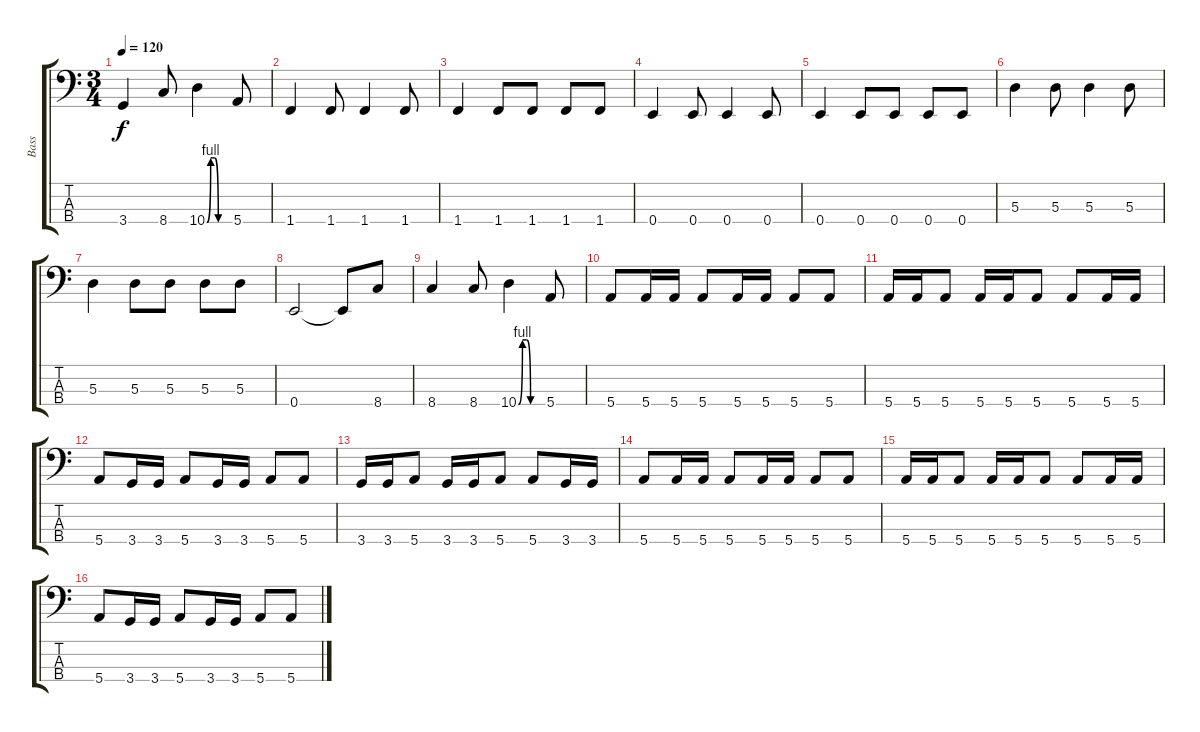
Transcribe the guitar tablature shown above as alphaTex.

\track ("Bass" "Bass") {instrument electricbassfinger}
\staff {score tabs}
\tuning (G2 D2 A1 E1) {hide}
\ts (3 4)
\tempo 120
\clef f4
\ks c
3.4.4{dy f} 8.4.8 10.4{be (custom 0 0 10 4 20 4 30 0 60 0)}.4 5.4.8 |
1.4.4 1.4.8 1.4.4 1.4.8 |
1.4.4 1.4.8 1.4.8 1.4.8 1.4.8 |
0.4.4 0.4.8 0.4.4 0.4.8 |
0.4.4 0.4.8 0.4.8 0.4.8 0.4.8 |
5.3.4 5.3.8 5.3.4 5.3.8 |
5.3.4 5.3.8 5.3.8 5.3.8 5.3.8 |
0.4.2 0.4{t}.8 8.4.8 |
8.4.4 8.4.8 10.4{be (custom 0 0 10 4 20 4 30 0 60 0)}.4 5.4.8 |
5.4.8 5.4.16 5.4.16 5.4.8 5.4.16 5.4.16 5.4.8 5.4.8 |
5.4.16 5.4.16 5.4.8 5.4.16 5.4.16 5.4.8 5.4.8 5.4.16 5.4.16 |
5.4.8 3.4.16 3.4.16 5.4.8 3.4.16 3.4.16 5.4.8 5.4.8 |
3.4.16 3.4.16 5.4.8 3.4.16 3.4.16 5.4.8 5.4.8 3.4.16 3.4.16 |
5.4.8 5.4.16 5.4.16 5.4.8 5.4.16 5.4.16 5.4.8 5.4.8 |
5.4.16 5.4.16 5.4.8 5.4.16 5.4.16 5.4.8 5.4.8 5.4.16 5.4.16 |
5.4.8 3.4.16 3.4.16 5.4.8 3.4.16 3.4.16 5.4.8 5.4.8
